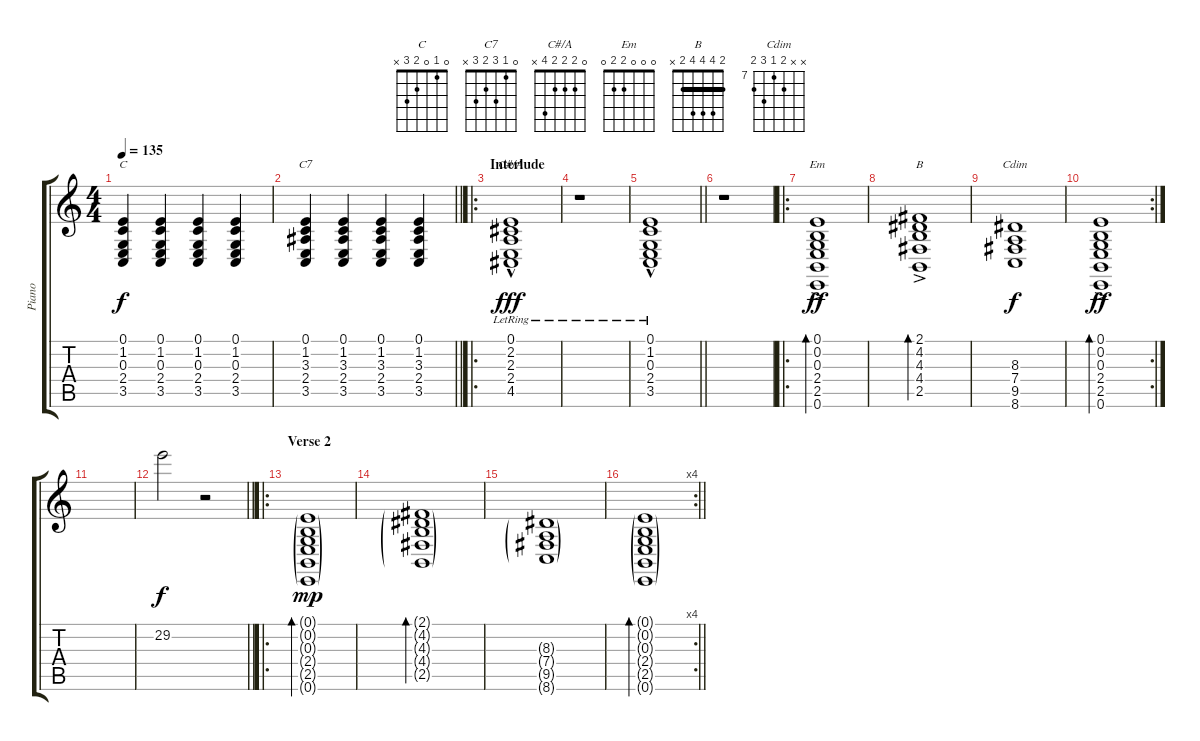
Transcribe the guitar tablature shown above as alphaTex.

\track ("Piano" "Piano") {instrument brightacousticpiano bank 1}
\staff {score tabs}
\tuning (E4 B3 G3 D3 A2 E2) {hide}
\chord ("C" 0 1 0 2 3 x)
\chord ("C7" 0 1 3 2 3 x)
\chord ("C#/A" 0 2 2 2 4 x)
\chord ("Em" 0 0 0 2 2 0)
\chord ("B" 2 4 4 4 2 x) {barre 2}
\chord ("Cdim" x x 8 7 9 8) {firstfret 7}
\ts (4 4)
\tempo 135
\clef g2
\ks c
(0.1 1.2 0.3 2.4 3.5).4{ch "C" dy f} (0.1 1.2 0.3 2.4 3.5).4 (0.1 1.2 0.3 2.4 3.5).4 (0.1 1.2 0.3 2.4 3.5).4 |
\barLineRight lightlight
(0.1 1.2 3.3 2.4 3.5).4{ch "C7"} (0.1 1.2 3.3 2.4 3.5).4 (0.1 1.2 3.3 2.4 3.5).4 (0.1 1.2 3.3 2.4 3.5).4 |
\ro
\section ("" "Interlude")
(0.1{hac lr} 2.2{hac lr} 2.3{hac lr} 2.4{hac lr} 4.5{hac lr}).1{ch "C#/A" dy fff} |
r.1 |
\barLineRight lightlight
(0.1{hac lr} 1.2{hac lr} 0.3{hac lr} 2.4{hac lr} 3.5{hac lr}).1 |
r.1 |
\ro
(0.1{ac} 0.2{ac} 0.3 2.4{ac} 2.5{ac} 0.6{ac}).1{bd 60 ch "Em" dy ff} |
(2.1{ac} 4.2{ac} 4.3 4.4{ac} 2.5{ac}).1{bd 60 ch "B"} |
(8.3 7.4 9.5 8.6).1{ch "Cdim" dy f} |
\rc 2
(0.1{ac} 0.2{ac} 0.3{ac} 2.4{ac} 2.5{ac} 0.6{ac}).1{bd 60 dy ff} |
|
\barLineRight lightlight
29.2.2{dy f} r.2 |
\ro
\section ("" "Verse 2")
(0.1{g} 0.2{g} 0.3{g} 2.4{g} 2.5{g} 0.6{g}).1{bd 60 dy mp} |
(2.1{g} 4.2{g} 4.3{g} 4.4{g} 2.5{g}).1{bd 60} |
(8.3{g} 7.4{g} 9.5{g} 8.6{g}).1 |
\rc 4
\barLineRight lightlight
(0.1{g} 0.2{g} 0.3{g} 2.4{g} 2.5{g} 0.6{g}).1{bd 60}
